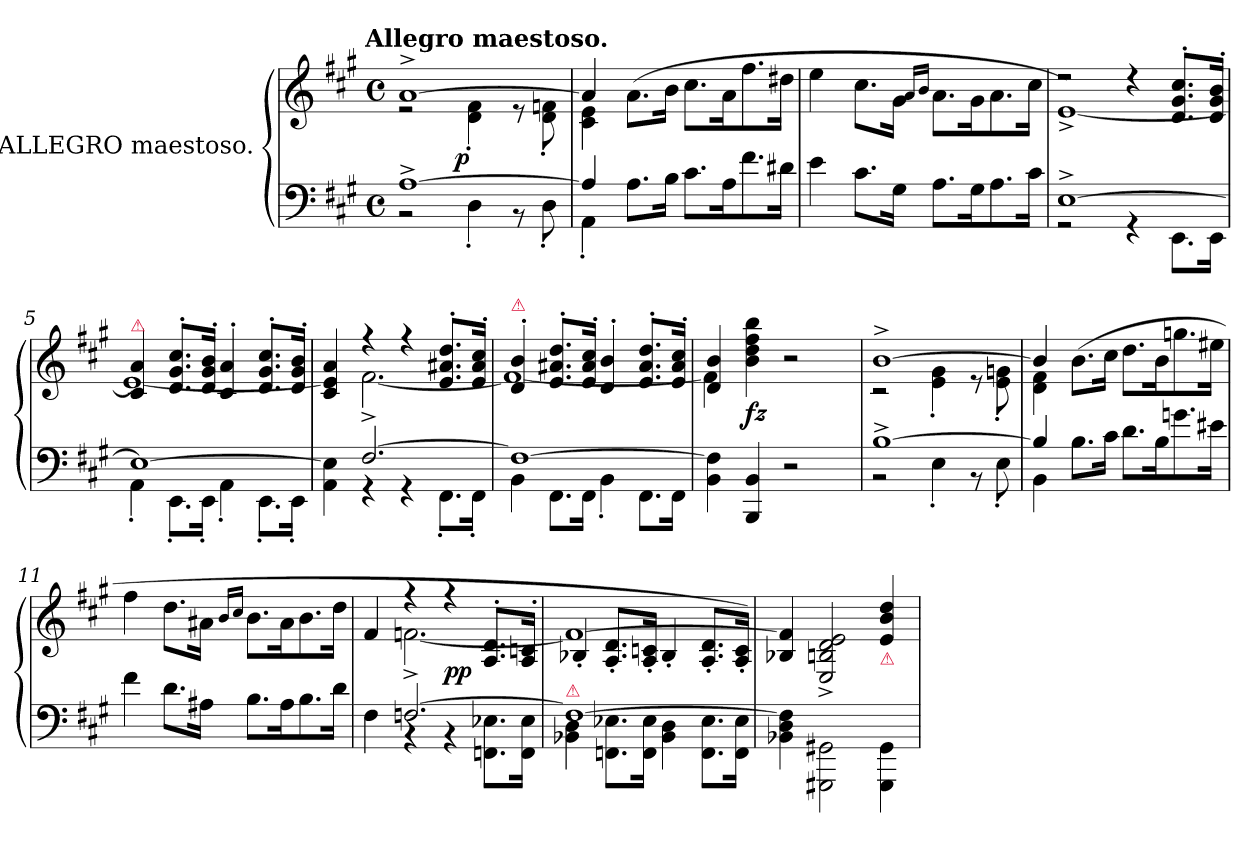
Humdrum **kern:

**kern	**kern	**dynam
*part1	*part1	*part1
*staff2	*staff1	*staff1/2
*I"ALLEGRO maestoso.	*	*
*clefF4	*clefG2	*
*k[f#c#g#]	*k[f#c#g#]	*
!!LO:TX:omd:t=Allegro maestoso.
*M4/4	*M4/4	*
*met(c)	*met(c)	*
*MM132	*MM132	*
=1	=1	=1
*^	*^	*
[1A^>	2r	[1a^>	2re	.
!	!	!	!	!LO:DY:rj
.	4D'>	.	4d'> 4f#'>	p
.	8r	.	8re	.
.	8D'>	.	8d'> 8fn'>	.
=2	=2	=2	=2	=2
4A]	4AA'>	4a]	4c# 4e	.
8.AL	4ryy	(>8.a\L	2ryy	.
16BJk	.	16b\Jk	.	.
8.c#L	2ryy	8.cc#\L	.	.
16AK	.	16a\K	.	.
8.f#	.	8.ff#\	4ryy	.
16d#XJk	.	16dd#X\Jk	.	.
*v	*v	*	*	*
*	*v	*v	*
=3	=3	=3
4e	4ee	.
8.c#L	8.cc#\L	.
16G#Jk	16g#\Jk	.
.	16qqa/LL	.
.	16qqb/JJ	.
8.AL	8.a\L	.
16G#K	16g#\K	.
8.A	8.a\	.
16c#Jk	16cc#\Jk	.
=4	=4	=4
*^	*^	*
[>1E^>	2rGG	2rdd	[<1e^<)	.
.	4rGG	4r	.	.
.	8.EEL	8.d'> 8.g#'> 8.cc#'>L	.	.
.	16EEJk	16d'> 16g#'> 16b'>Jk	.	.
=5	=5	=5	=5	=5
!	!	!LO:TX:a:color=crimson:t=⚠	!	!
1E_	4AA'>	4c# 4a	1e_	.
.	8.EE'>L	8.d'> 8.g#'> 8.cc#'>L	.	.
.	16EE'>Jk	16d'> 16g#'> 16b'>Jk	.	.
.	4AA'>	4c#'> 4a'>	.	.
.	8.EE'>L	8.d'> 8.g#'> 8.cc#'>L	.	.
.	16EE'>Jk	16d'> 16g#'> 16b'>Jk	.	.
=6	=6	=6	=6	=6
4AA\ 4E]\	4ryy	4c# 4e] 4a	4ryy	.
[>2.F#	4rGG	4rff	[<2.f#^<	.
.	4rGG	4rff	.	.
.	8.FF#'>L	8.e'> 8.a#X'> 8.dd'>L	.	.
.	16FF#'>Jk	16e'> 16a#'> 16cc#'>Jk	.	.
=7	=7	=7	=7	=7
!	!	!LO:TX:a:color=crimson:t=⚠	!	!
1F#_	4BB	4d'> 4b'>	1f#_	.
.	8.FF#L	8.e'> 8.a#X'> 8.dd'>L	.	.
.	16FF#Jk	16e'> 16a#'> 16cc#'>Jk	.	.
.	4BB'>	4d'> 4b'>	.	.
.	8.FF#L	8.e'> 8.a#'> 8.dd'>L	.	.
.	16FF#Jk	16e'> 16a#'> 16cc#'>Jk	.	.
*v	*v	*	*	*
=8	=8	=8	=8
4BB 4F#]	4d 4b	4f#]	.
4BBB 4BB	4b 4dd 4ff# 4bb	2ryy	fz
2r	2r	.	.
.	.	4ryy	.
=9	=9	=9	=9
*^	*	*	*
[1B^>	2rBB	[1b^>	2r	.
.	4E'>	.	4e'> 4g#'>	.
.	8r	.	8r	.
.	8E'>	.	8e'> 8gn'>	.
=10	=10	=10	=10	=10
4B]	4BB	4b]	4d 4f#	.
8.BL	4ryy	(>8.b\L	4ryy	.
16c#Jk	.	16cc#\Jk	.	.
8.dL	2ryy	8.dd\L	4ryy	.
16BK	.	16b\K	.	.
8.gn	.	8.ggn\	4ryy	.
16e#XJk	.	16ee#X\Jk	.	.
*v	*v	*	*	*
*	*v	*v	*
=11	=11	=11
4f#	4ff#	.
8.dL	8.dd\L	.
16A#XJk	16a#X\Jk	.
.	16qqb/LL	.
.	16qqcc#/JJ	.
8.BL	8.b\L	.
16A#K	16a#\K	.
8.B	8.b\	.
16dJk	16dd\Jk	.
=12	=12	=12
*^	*^	*
4F#	4ryy	4f#	4ryy	.
[>2.Fn/	4rBB	4rff	[>2.fn^<	.
.	4rBB	4rff	.	pp
.	8.FFn\ 8.E-X\L	8.A'>/ 8.d'>/L	.	.
.	16FF 16E-Jk	16A'>/ 16cn'>/Jk	.	.
=13	=13	=13	=13	=13
!LO:TX:a:color=crimson:t=⚠	!	!	!	!
1Fn_	4BB-X 4D	1fn_	4B-X'>/	.
.	8.FFn 8.E-XL	.	8.A'>/ 8.d'>/L	.
.	16FF 16E-Jk	.	16A'>/ 16cn'>/Jk	.
.	4BB- 4D	.	4B-'>/	.
.	8.FF 8.E-L	.	8.A'>/ 8.d'>/L	.
.	16FF 16E-Jk	.	16A'>/ 16c'>/Jk)	.
*v	*v	*	*	*
*	*v	*v	*
=14	=14	=14
4BB-X 4D 4Fn]	4B-X 4fn]	.
2GGG#X\ 2GG#X\	2E^>/ 2Bn^>/ 2d^>/ 2e^>/	.
!	!LO:TX:b:Bi:color=crimson:t=⚠	!
4GGG#\ 4GG#\	4e 4b 4dd	.
=	=	=
*-	*-	*-
